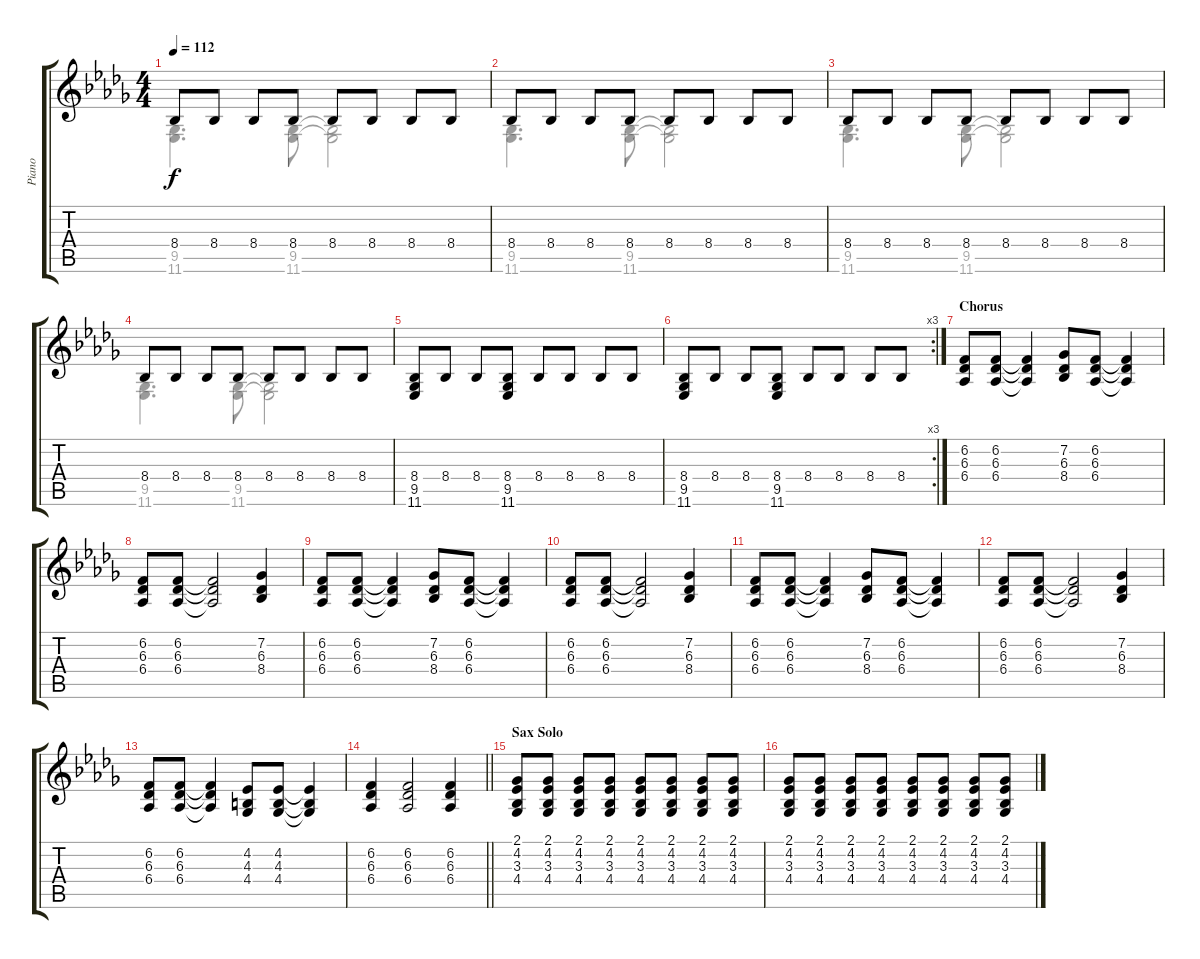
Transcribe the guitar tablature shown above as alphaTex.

\track ("Piano" "Piano") {instrument acousticgrandpiano}
\staff {score tabs}
\tuning (E4 B3 G3 D3 A2 E2) {hide}
\voice
\ts (4 4)
\tempo 112
\clef g2
\ks db
8.4.8{dy f} 8.4.8 8.4.8 8.4.8 8.4.8 8.4.8 8.4.8 8.4.8 |
8.4.8 8.4.8 8.4.8 8.4.8 8.4.8 8.4.8 8.4.8 8.4.8 |
8.4.8 8.4.8 8.4.8 8.4.8 8.4.8 8.4.8 8.4.8 8.4.8 |
8.4.8 8.4.8 8.4.8 8.4.8 8.4.8 8.4.8 8.4.8 8.4.8 |
(8.4 9.5 11.6).8 8.4.8 8.4.8 (8.4 9.5 11.6).8 8.4.8 8.4.8 8.4.8 8.4.8 |
\rc 3
(8.4 9.5 11.6).8 8.4.8 8.4.8 (8.4 9.5 11.6).8 8.4.8 8.4.8 8.4.8 8.4.8 |
\section ("" "Chorus")
(6.2 6.3 6.4).8 (6.2 6.3 6.4).8 (6.2{t} 6.3{t} 6.4{t}).4 (7.2 6.3 8.4).8 (6.2 6.3 6.4).8 (6.2{t} 6.3{t} 6.4{t}).4 |
(6.2 6.3 6.4).8 (6.2 6.3 6.4).8 (6.2{t} 6.3{t} 6.4{t}).2 (7.2 6.3 8.4).4 |
(6.2 6.3 6.4).8 (6.2 6.3 6.4).8 (6.2{t} 6.3{t} 6.4{t}).4 (7.2 6.3 8.4).8 (6.2 6.3 6.4).8 (6.2{t} 6.3{t} 6.4{t}).4 |
(6.2 6.3 6.4).8 (6.2 6.3 6.4).8 (6.2{t} 6.3{t} 6.4{t}).2 (7.2 6.3 8.4).4 |
(6.2 6.3 6.4).8 (6.2 6.3 6.4).8 (6.2{t} 6.3{t} 6.4{t}).4 (7.2 6.3 8.4).8 (6.2 6.3 6.4).8 (6.2{t} 6.3{t} 6.4{t}).4 |
(6.2 6.3 6.4).8 (6.2 6.3 6.4).8 (6.2{t} 6.3{t} 6.4{t}).2 (7.2 6.3 8.4).4 |
(6.2 6.3 6.4).8 (6.2 6.3 6.4).8 (6.2{t} 6.3{t} 6.4{t}).4 (4.2 4.3 4.4).8 (4.2 4.3 4.4).8 (4.2{t} 4.3{t} 4.4{t}).4 |
\barLineRight lightlight
(6.2 6.3 6.4).4 (6.2 6.3 6.4).2 (6.2 6.3 6.4).4 |
\section ("" "Sax Solo")
(2.1 4.2 3.3 4.4).8 (2.1 4.2 3.3 4.4).8 (2.1 4.2 3.3 4.4).8 (2.1 4.2 3.3 4.4).8 (2.1 4.2 3.3 4.4).8 (2.1 4.2 3.3 4.4).8 (2.1 4.2 3.3 4.4).8 (2.1 4.2 3.3 4.4).8 |
(2.1 4.2 3.3 4.4).8 (2.1 4.2 3.3 4.4).8 (2.1 4.2 3.3 4.4).8 (2.1 4.2 3.3 4.4).8 (2.1 4.2 3.3 4.4).8 (2.1 4.2 3.3 4.4).8 (2.1 4.2 3.3 4.4).8 (2.1 4.2 3.3 4.4).8
\voice
\clef g2
\ottava regular
\simile none
\ks db
(9.5 11.6).4{d dy f} (9.5 11.6).8 (9.5{t} 11.6{t}).2 |
(9.5 11.6).4{d} (9.5 11.6).8 (9.5{t} 11.6{t}).2 |
(9.5 11.6).4{d} (9.5 11.6).8 (9.5{t} 11.6{t}).2 |
(9.5 11.6).4{d} (9.5 11.6).8 (9.5{t} 11.6{t}).2 |
|
|
|
|
|
|
|
|
|
\barLineRight lightlight
|
|
